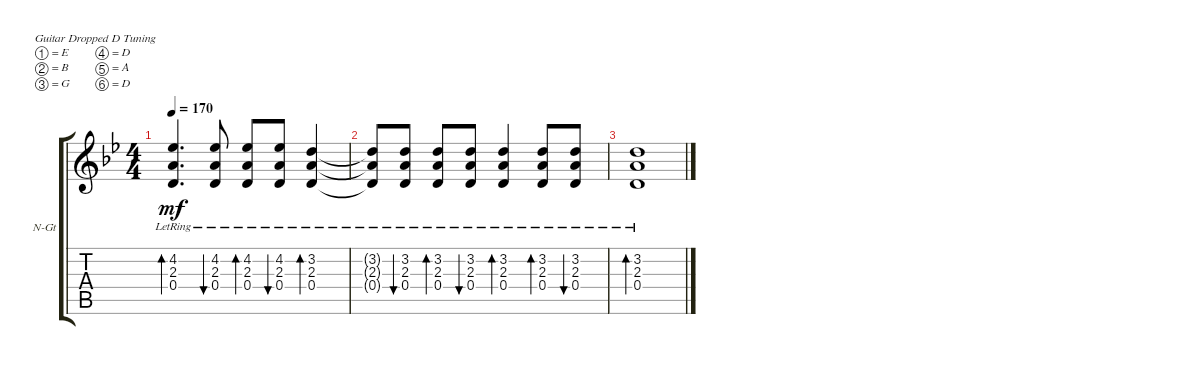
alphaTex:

\defaultSystemsLayout 4
\bracketExtendMode groupsimilarinstruments
\firstSystemTrackNameOrientation horizontal
\otherSystemsTrackNameOrientation horizontal
\track ("Nylon Guitar" "N-Gt") {instrument acousticguitarnylon}
\staff {score tabs}
\tuning (E4 B3 G3 D3 A2 D2)
\ts (4 4)
\tempo 170
\clef g2
\scale
0.419023
\ks bb
(4.2{lr} 2.3{lr} 0.4{lr}).4{d bd 71 dy mf} (0.4{lr} 4.2{lr} 2.3{lr}).8{bu 72} (0.4{lr} 4.2{lr} 2.3{lr}).8{bd 72} (0.4{lr} 4.2{lr} 2.3{lr}).8{bu 72} (3.2{lr} 2.3{lr} 0.4{lr}).4{bd 68} |
\scale
0.419023 (3.2{lr t} 2.3{lr t} 0.4{lr t}).8 (0.4{lr} 2.3{lr} 3.2{lr}).8{bu 68} (0.4{lr} 2.3{lr} 3.2{lr}).8{bd 67} (0.4{lr} 2.3{lr} 3.2{lr}).8{bu 66} (0.4{lr} 2.3{lr} 3.2{lr}).4{bd 64} (0.4{lr} 2.3{lr} 3.2{lr}).8{bd 65} (0.4{lr} 2.3{lr} 3.2{lr}).8{bu 65} |
\scale
0.161954 (3.2{lr} 2.3{lr} 0.4{lr}).1{bd 64}
